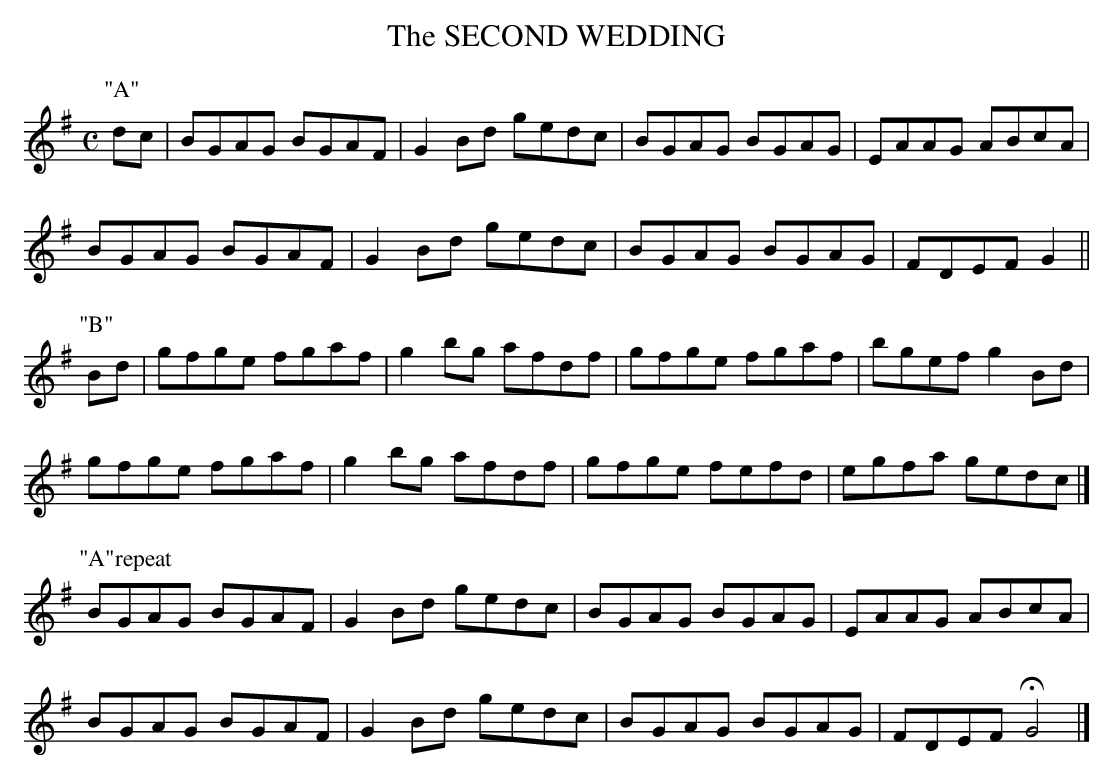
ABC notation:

X:1
T:SECOND WEDDING, The
L:1/8
M:C
K:G
P:"A"
dc|BGAG BGAF|G2Bd gedc|BGAG BGAG|EAAG ABcA|
BGAG BGAF|G2Bd gedc|BGAG BGAG|FDEF G2||
P:"B"
Bd|gfge fgaf|g2bg afdf|gfge fgaf|bgef g2Bd|
gfge fgaf|g2bg afdf|gfge fefd|egfa gedc|]
P:"A"repeat
BGAG BGAF|G2Bd gedc|BGAG BGAG|EAAG ABcA|
BGAG BGAF|G2Bd gedc|BGAG BGAG|FDEF HG4|]
